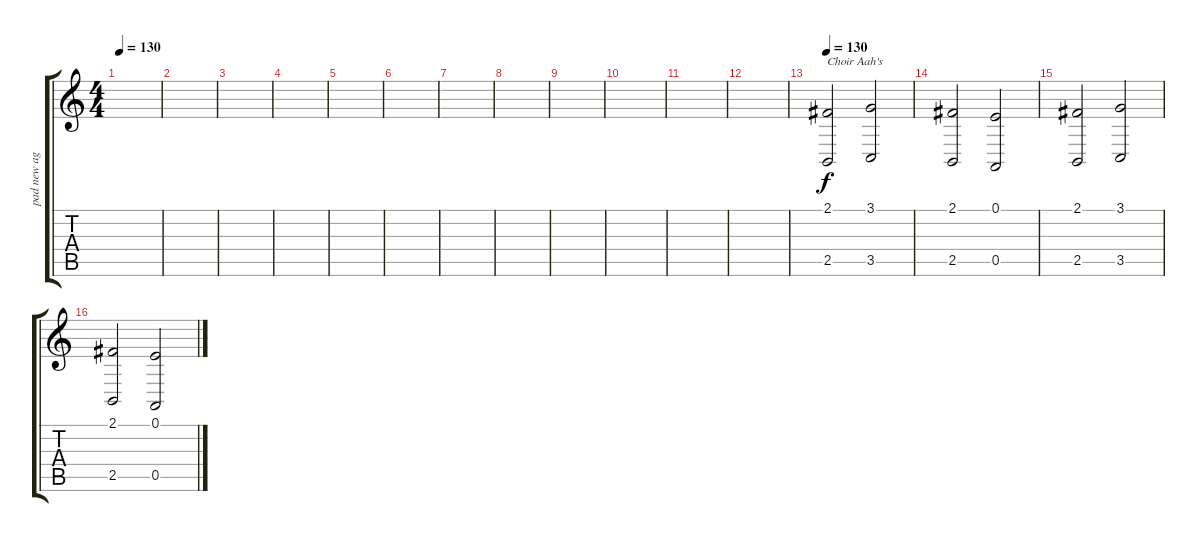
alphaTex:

\track ("pad new age" "pad new ag") {instrument pad1newage}
\staff {score tabs}
\tuning (E4 B3 G3 D3 A2 E2) {hide}
\ts (4 4)
\tempo 130
\clef g2
\ks c
|
|
|
|
|
|
|
|
|
|
|
|
\tempo 130
(2.1 2.5).2{txt "Choir Aah's" instrument choiraahs} (3.1 3.5).2 |
(2.1 2.5).2 (0.1 0.5).2 |
(2.1 2.5).2 (3.1 3.5).2 |
(2.1 2.5).2 (0.1 0.5).2
